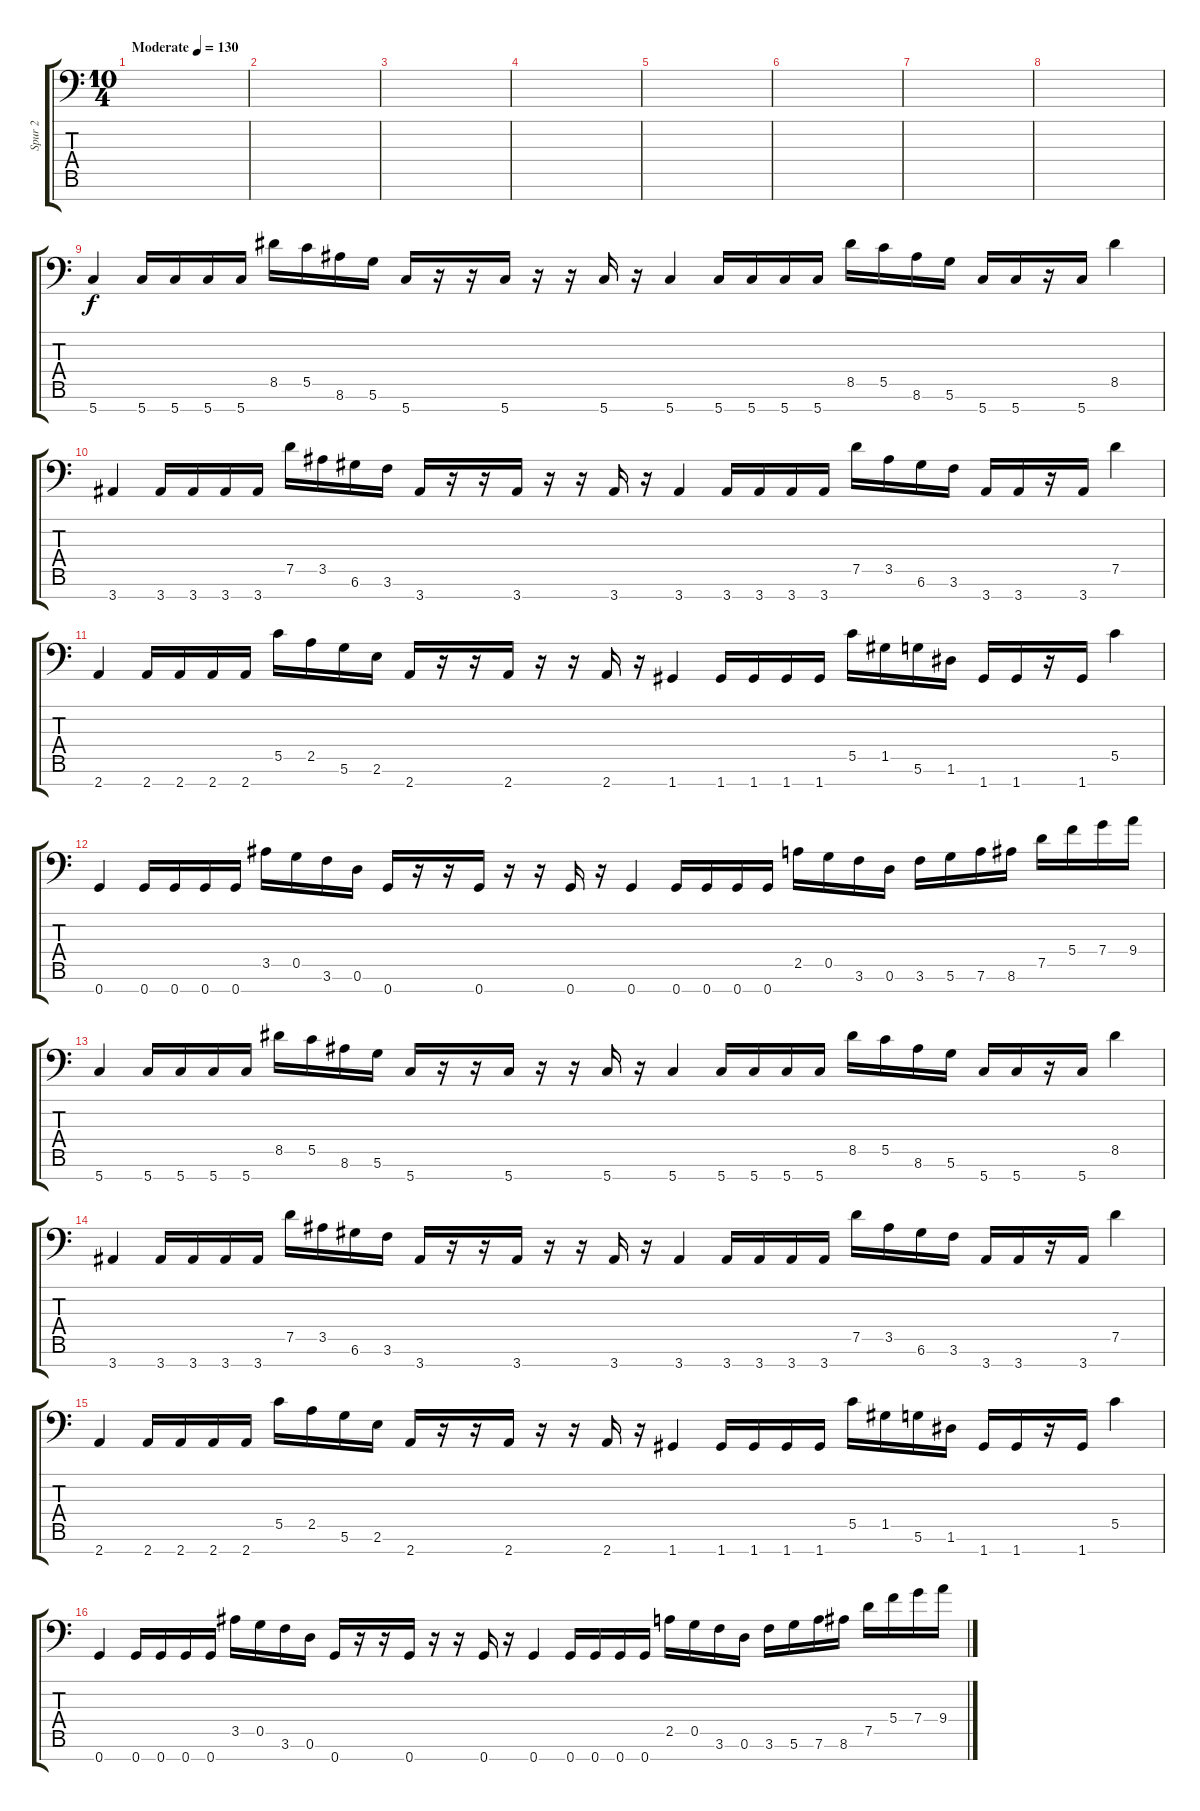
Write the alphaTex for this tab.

\track ("Spur 2" "Spur 2") {instrument distortionguitar}
\staff {score tabs}
\tuning (D4 A3 F3 C3 G2 D2 G1) {hide}
\ts (10 4)
\tempo (130 "Moderate")
\clef f4
\ks c
|
|
|
|
|
|
|
|
5.7.4 5.7.16 5.7.16 5.7.16 5.7.16 8.5.16 5.5.16 8.6.16 5.6.16 5.7.16 r.16 r.16 5.7.16 r.16 r.16 5.7.16 r.16 5.7.4 5.7.16 5.7.16 5.7.16 5.7.16 8.5.16 5.5.16 8.6.16 5.6.16 5.7.16 5.7.16 r.16 5.7.16 8.5.4 |
3.7.4 3.7.16 3.7.16 3.7.16 3.7.16 7.5.16 3.5.16 6.6.16 3.6.16 3.7.16 r.16 r.16 3.7.16 r.16 r.16 3.7.16 r.16 3.7.4 3.7.16 3.7.16 3.7.16 3.7.16 7.5.16 3.5.16 6.6.16 3.6.16 3.7.16 3.7.16 r.16 3.7.16 7.5.4 |
2.7.4 2.7.16 2.7.16 2.7.16 2.7.16 5.5.16 2.5.16 5.6.16 2.6.16 2.7.16 r.16 r.16 2.7.16 r.16 r.16 2.7.16 r.16 1.7.4 1.7.16 1.7.16 1.7.16 1.7.16 5.5.16 1.5.16 5.6.16 1.6.16 1.7.16 1.7.16 r.16 1.7.16 5.5.4 |
0.7.4 0.7.16 0.7.16 0.7.16 0.7.16 3.5.16 0.5.16 3.6.16 0.6.16 0.7.16 r.16 r.16 0.7.16 r.16 r.16 0.7.16 r.16 0.7.4 0.7.16 0.7.16 0.7.16 0.7.16 2.5.16 0.5.16 3.6.16 0.6.16 3.6.16 5.6.16 7.6.16 8.6.16 7.5.16 5.4.16 7.4.16 9.4.16 |
5.7.4 5.7.16 5.7.16 5.7.16 5.7.16 8.5.16 5.5.16 8.6.16 5.6.16 5.7.16 r.16 r.16 5.7.16 r.16 r.16 5.7.16 r.16 5.7.4 5.7.16 5.7.16 5.7.16 5.7.16 8.5.16 5.5.16 8.6.16 5.6.16 5.7.16 5.7.16 r.16 5.7.16 8.5.4 |
3.7.4 3.7.16 3.7.16 3.7.16 3.7.16 7.5.16 3.5.16 6.6.16 3.6.16 3.7.16 r.16 r.16 3.7.16 r.16 r.16 3.7.16 r.16 3.7.4 3.7.16 3.7.16 3.7.16 3.7.16 7.5.16 3.5.16 6.6.16 3.6.16 3.7.16 3.7.16 r.16 3.7.16 7.5.4 |
2.7.4 2.7.16 2.7.16 2.7.16 2.7.16 5.5.16 2.5.16 5.6.16 2.6.16 2.7.16 r.16 r.16 2.7.16 r.16 r.16 2.7.16 r.16 1.7.4 1.7.16 1.7.16 1.7.16 1.7.16 5.5.16 1.5.16 5.6.16 1.6.16 1.7.16 1.7.16 r.16 1.7.16 5.5.4 |
0.7.4 0.7.16 0.7.16 0.7.16 0.7.16 3.5.16 0.5.16 3.6.16 0.6.16 0.7.16 r.16 r.16 0.7.16 r.16 r.16 0.7.16 r.16 0.7.4 0.7.16 0.7.16 0.7.16 0.7.16 2.5.16 0.5.16 3.6.16 0.6.16 3.6.16 5.6.16 7.6.16 8.6.16 7.5.16 5.4.16 7.4.16 9.4.16
